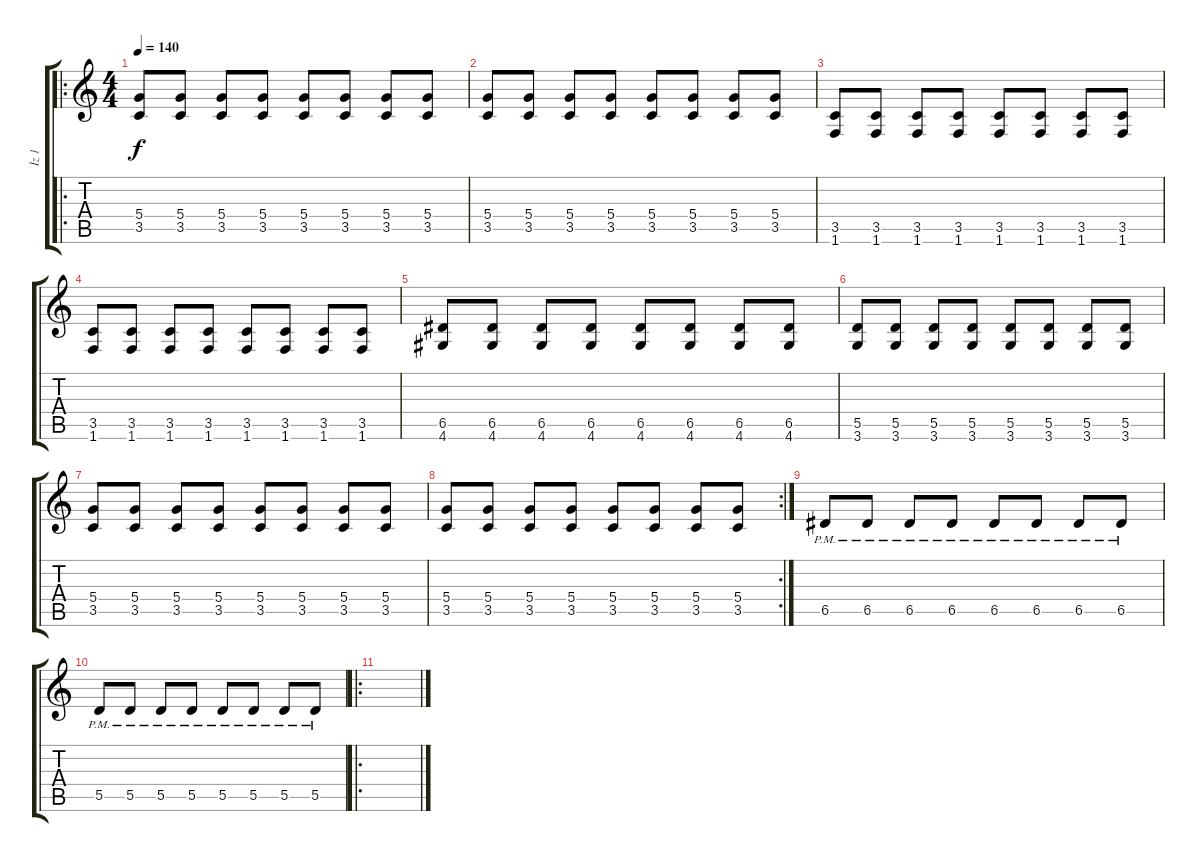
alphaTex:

\track ("İz 1" "İz 1") {instrument distortionguitar}
\staff {score tabs}
\tuning (E4 B3 G3 D3 A2 E2) {hide}
\ro
\ts (4 4)
\tempo 140
\clef g2
\ks c
(5.4 3.5).8{dy f instrument distortionguitar} (5.4 3.5).8 (5.4 3.5).8 (5.4 3.5).8 (5.4 3.5).8 (5.4 3.5).8 (5.4 3.5).8 (5.4 3.5).8 |
(5.4 3.5).8 (5.4 3.5).8 (5.4 3.5).8 (5.4 3.5).8 (5.4 3.5).8 (5.4 3.5).8 (5.4 3.5).8 (5.4 3.5).8 |
(3.5 1.6).8 (3.5 1.6).8 (3.5 1.6).8 (3.5 1.6).8 (3.5 1.6).8 (3.5 1.6).8 (3.5 1.6).8 (3.5 1.6).8 |
(3.5 1.6).8 (3.5 1.6).8 (3.5 1.6).8 (3.5 1.6).8 (3.5 1.6).8 (3.5 1.6).8 (3.5 1.6).8 (3.5 1.6).8 |
(6.5 4.6).8 (6.5 4.6).8 (6.5 4.6).8 (6.5 4.6).8 (6.5 4.6).8 (6.5 4.6).8 (6.5 4.6).8 (6.5 4.6).8 |
(5.5 3.6).8 (5.5 3.6).8 (5.5 3.6).8 (5.5 3.6).8 (5.5 3.6).8 (5.5 3.6).8 (5.5 3.6).8 (5.5 3.6).8 |
(5.4 3.5).8 (5.4 3.5).8 (5.4 3.5).8 (5.4 3.5).8 (5.4 3.5).8 (5.4 3.5).8 (5.4 3.5).8 (5.4 3.5).8 |
\rc 2
(5.4 3.5).8 (5.4 3.5).8 (5.4 3.5).8 (5.4 3.5).8 (5.4 3.5).8 (5.4 3.5).8 (5.4 3.5).8 (5.4 3.5).8 |
6.5{pm}.8 6.5{pm}.8 6.5{pm}.8 6.5{pm}.8 6.5{pm}.8 6.5{pm}.8 6.5{pm}.8 6.5{pm}.8 |
5.5{pm}.8 5.5{pm}.8 5.5{pm}.8 5.5{pm}.8 5.5{pm}.8 5.5{pm}.8 5.5{pm}.8 5.5{pm}.8 |
\ro
